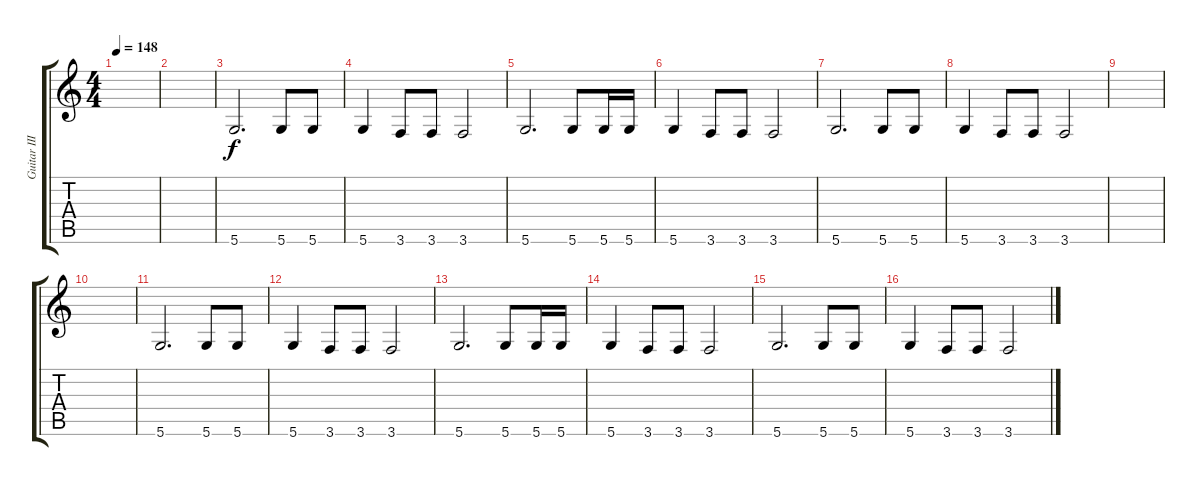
\track ("Guitar III" "Guitar III") {instrument overdrivenguitar}
\staff {score tabs}
\tuning (D4 A3 F3 C3 G2 D2) {hide}
\ts (4 4)
\tempo 148
\clef g2
\ks c
|
|
5.6.2{d instrument timpani} 5.6.8 5.6.8 |
5.6.4 3.6.8 3.6.8 3.6.2 |
5.6.2{d} 5.6.8 5.6.16 5.6.16 |
5.6.4 3.6.8 3.6.8 3.6.2 |
5.6.2{d} 5.6.8 5.6.8 |
5.6.4 3.6.8 3.6.8 3.6.2 |
|
|
5.6.2{d} 5.6.8 5.6.8 |
5.6.4 3.6.8 3.6.8 3.6.2 |
5.6.2{d} 5.6.8 5.6.16 5.6.16 |
5.6.4 3.6.8 3.6.8 3.6.2 |
5.6.2{d} 5.6.8 5.6.8 |
5.6.4 3.6.8 3.6.8 3.6.2
